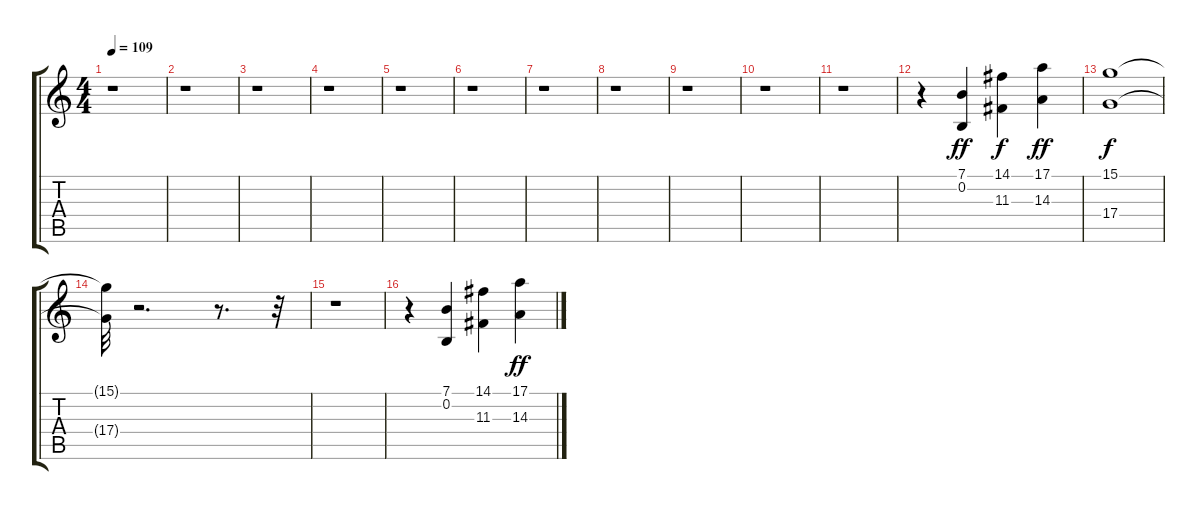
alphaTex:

\track "" {instrument choiraahs}
\staff {score tabs}
\tuning (E4 B3 G3 D3 A2 E2) {hide}
\ts (4 4)
\tempo 109
\clef g2
\ks c
r.1{dy f} |
r.1 |
r.1 |
r.1 |
r.1 |
r.1 |
r.1 |
r.1 |
r.1 |
r.1 |
r.1 |
r.4 (7.1 0.2).4{dy ff} (14.1 11.3).4{dy f} (17.1 14.3).4{dy ff} |
(15.1 17.4).1{dy f} |
(15.1{t} 17.4{t}).32 r.2{d} r.8{d} r.32 |
r.1 |
r.4 (7.1 0.2).4 (14.1 11.3).4 (17.1 14.3).4{dy ff}
